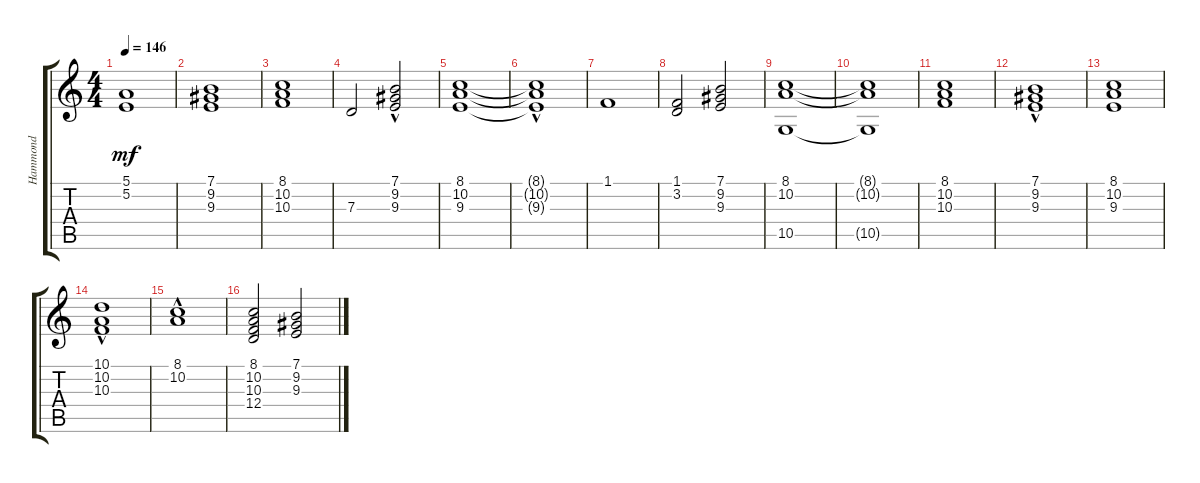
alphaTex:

\track ("Hammond " "Hammond ") {instrument percussiveorgan}
\staff {score tabs}
\tuning (E4 B3 G3 D3 A2 E2) {hide}
\ts (4 4)
\tempo 146
\clef g2
\ks c
(5.1 5.2).1{dy mf} |
(7.1 9.2 9.3).1 |
(8.1 10.2 10.3).1 |
7.3.2 (7.1{hac} 9.2 9.3).2 |
(8.1 10.2 9.3).1 |
(8.1{t} 10.2{t} 9.3{hac t}).1 |
1.1.1 |
(1.1 3.2).2 (7.1 9.2 9.3).2 |
(8.1 10.2 10.5).1 |
(8.1{t} 10.2{t} 10.5{t}).1 |
(8.1 10.2 10.3).1 |
(7.1 9.2{hac} 9.3{hac}).1 |
(8.1 10.2 9.3).1 |
(10.1{hac} 10.2{hac} 10.3).1 |
(8.1{hac} 10.2).1 |
(8.1 10.2 10.3 12.4).2 (7.1 9.2 9.3).2
